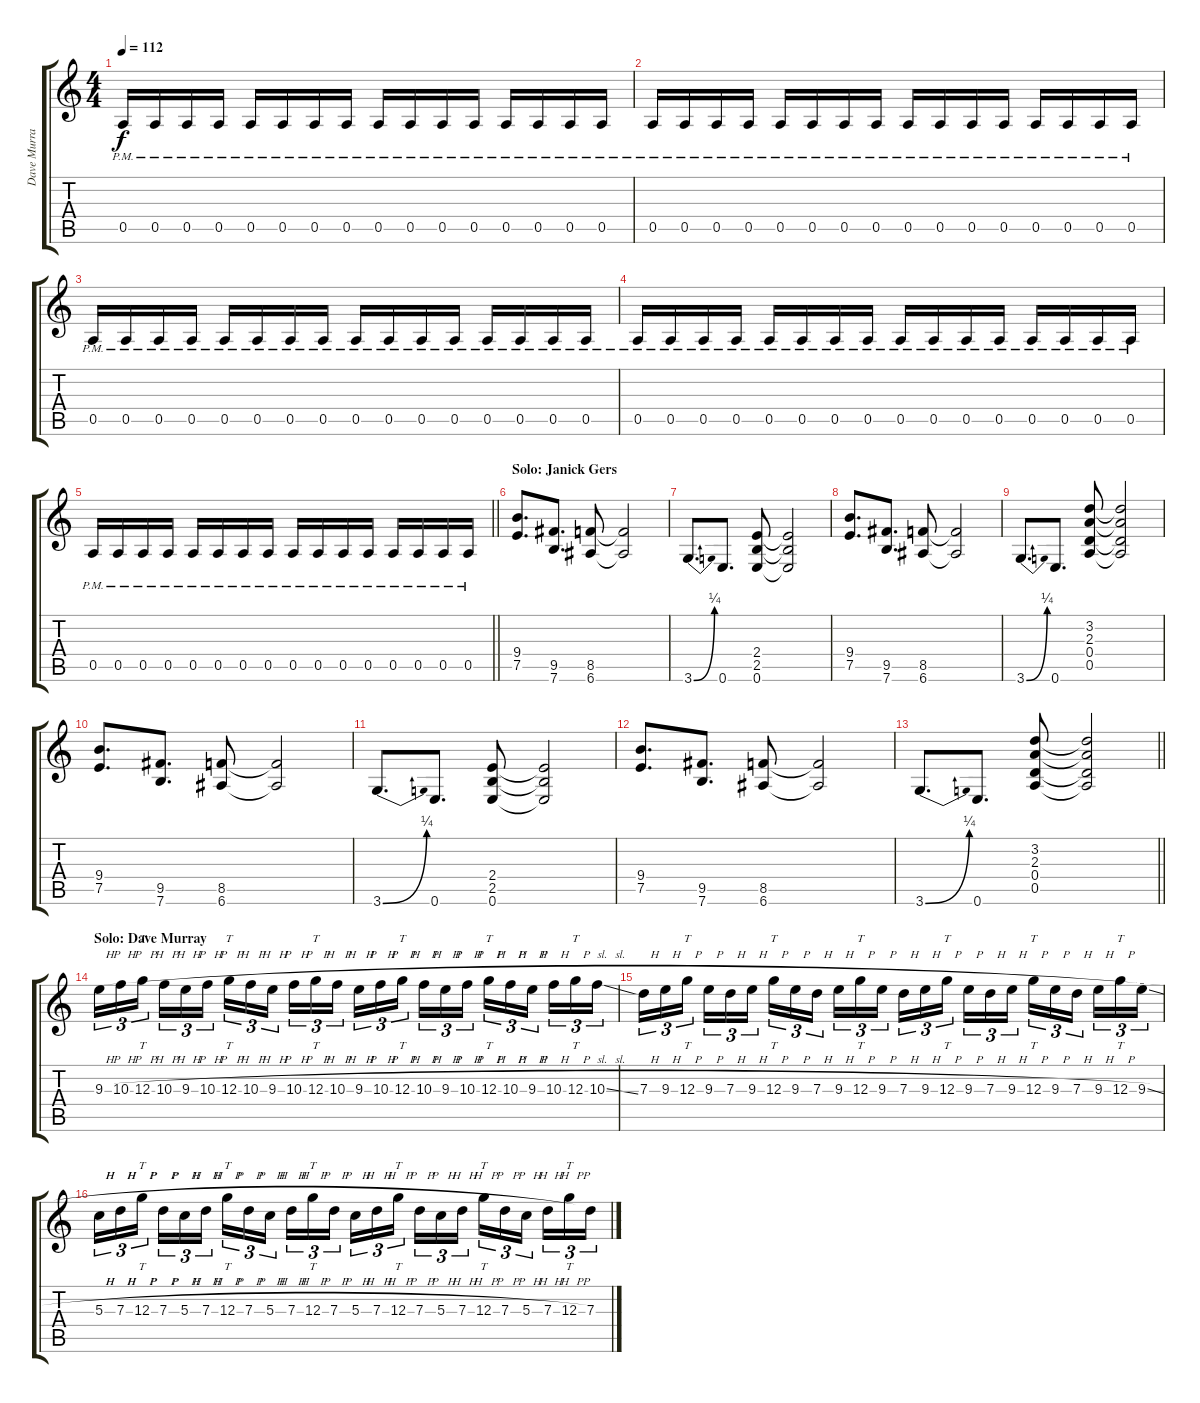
\track ("Dave Murray" "Dave Murra") {instrument overdrivenguitar}
\staff {score tabs}
\tuning (E4 B3 G3 D3 A2 E2) {hide}
\ts (4 4)
\tempo 112
\clef g2
\ks c
0.5{pm}.16{dy f} 0.5{pm}.16 0.5{pm}.16 0.5{pm}.16 0.5{pm}.16 0.5{pm}.16 0.5{pm}.16 0.5{pm}.16 0.5{pm}.16 0.5{pm}.16 0.5{pm}.16 0.5{pm}.16 0.5{pm}.16 0.5{pm}.16 0.5{pm}.16 0.5{pm}.16 |
0.5{pm}.16 0.5{pm}.16 0.5{pm}.16 0.5{pm}.16 0.5{pm}.16 0.5{pm}.16 0.5{pm}.16 0.5{pm}.16 0.5{pm}.16 0.5{pm}.16 0.5{pm}.16 0.5{pm}.16 0.5{pm}.16 0.5{pm}.16 0.5{pm}.16 0.5{pm}.16 |
0.5{pm}.16 0.5{pm}.16 0.5{pm}.16 0.5{pm}.16 0.5{pm}.16 0.5{pm}.16 0.5{pm}.16 0.5{pm}.16 0.5{pm}.16 0.5{pm}.16 0.5{pm}.16 0.5{pm}.16 0.5{pm}.16 0.5{pm}.16 0.5{pm}.16 0.5{pm}.16 |
0.5{pm}.16 0.5{pm}.16 0.5{pm}.16 0.5{pm}.16 0.5{pm}.16 0.5{pm}.16 0.5{pm}.16 0.5{pm}.16 0.5{pm}.16 0.5{pm}.16 0.5{pm}.16 0.5{pm}.16 0.5{pm}.16 0.5{pm}.16 0.5{pm}.16 0.5{pm}.16 |
\barLineRight lightlight
0.5{pm}.16 0.5{pm}.16 0.5{pm}.16 0.5{pm}.16 0.5{pm}.16 0.5{pm}.16 0.5{pm}.16 0.5{pm}.16 0.5{pm}.16 0.5{pm}.16 0.5{pm}.16 0.5{pm}.16 0.5{pm}.16 0.5{pm}.16 0.5{pm}.16 0.5{pm}.16 |
\section ("" "Solo: Janick Gers")
(9.4 7.5).8{d} (9.5 7.6).8{d} (8.5 6.6).8 (8.5{t} 6.6{t}).2 |
3.6{be (bend 0 0 60 1)}.8{d} 0.6.8{d} (2.4 2.5 0.6).8 (2.4{t} 2.5{t} 0.6{t}).2 |
(9.4 7.5).8{d} (9.5 7.6).8{d} (8.5 6.6).8 (8.5{t} 6.6{t}).2 |
3.6{be (bend 0 0 60 1)}.8{d} 0.6.8{d} (3.2 2.3 0.4 0.5).8 (3.2{t} 2.3{t} 0.4{t} 0.5{t}).2 |
(9.4 7.5).8{d} (9.5 7.6).8{d} (8.5 6.6).8 (8.5{t} 6.6{t}).2 |
3.6{be (bend 0 0 60 1)}.8{d} 0.6.8{d} (2.4 2.5 0.6).8 (2.4{t} 2.5{t} 0.6{t}).2 |
(9.4 7.5).8{d} (9.5 7.6).8{d} (8.5 6.6).8 (8.5{t} 6.6{t}).2 |
\barLineRight lightlight
3.6{be (bend 0 0 60 1)}.8{d} 0.6.8{d} (3.2 2.3 0.4 0.5).8 (3.2{t} 2.3{t} 0.4{t} 0.5{t}).2 |
\section ("" "Solo: Dave Murray")
9.3{h}.16{tu (3 2) volume 16 balance 7 instrument overdrivenguitar} 10.3{h}.16{tu (3 2)} 12.3{h}.16{tt tu (3 2) beam splitsecondary} 10.3{h}.16{tu (3 2)} 9.3{h}.16{tu (3 2)} 10.3{h}.16{tu (3 2)} 12.3{h}.16{tt tu (3 2)} 10.3{h}.16{tu (3 2)} 9.3{h}.16{tu (3 2) beam splitsecondary} 10.3{h}.16{tu (3 2)} 12.3{h}.16{tt tu (3 2)} 10.3{h}.16{tu (3 2)} 9.3{h}.16{tu (3 2)} 10.3{h}.16{tu (3 2)} 12.3{h}.16{tt tu (3 2) beam splitsecondary} 10.3{h}.16{tu (3 2)} 9.3{h}.16{tu (3 2)} 10.3{h}.16{tu (3 2)} 12.3{h}.16{tt tu (3 2)} 10.3{h}.16{tu (3 2)} 9.3{h}.16{tu (3 2) beam splitsecondary} 10.3{h}.16{tu (3 2)} 12.3{h}.16{tt tu (3 2)} 10.3{sl}.16{tu (3 2)} |
7.3{h}.16{tu (3 2)} 9.3{h}.16{tu (3 2)} 12.3{h}.16{tt tu (3 2) beam splitsecondary} 9.3{h}.16{tu (3 2)} 7.3{h}.16{tu (3 2)} 9.3{h}.16{tu (3 2)} 12.3{h}.16{tt tu (3 2)} 9.3{h}.16{tu (3 2)} 7.3{h}.16{tu (3 2) beam splitsecondary} 9.3{h}.16{tu (3 2)} 12.3{h}.16{tt tu (3 2)} 9.3{h}.16{tu (3 2)} 7.3{h}.16{tu (3 2)} 9.3{h}.16{tu (3 2)} 12.3{h}.16{tt tu (3 2) beam splitsecondary} 9.3{h}.16{tu (3 2)} 7.3{h}.16{tu (3 2)} 9.3{h}.16{tu (3 2)} 12.3{h}.16{tt tu (3 2)} 9.3{h}.16{tu (3 2)} 7.3{h}.16{tu (3 2) beam splitsecondary} 9.3{h}.16{tu (3 2)} 12.3{h}.16{tt tu (3 2)} 9.3{sl}.16{tu (3 2)} |
5.3{h}.16{tu (3 2)} 7.3{h}.16{tu (3 2)} 12.3{h}.16{tt tu (3 2) beam splitsecondary} 7.3{h}.16{tu (3 2)} 5.3{h}.16{tu (3 2)} 7.3{h}.16{tu (3 2)} 12.3{h}.16{tt tu (3 2)} 7.3{h}.16{tu (3 2)} 5.3{h}.16{tu (3 2) beam splitsecondary} 7.3{h}.16{tu (3 2)} 12.3{h}.16{tt tu (3 2)} 7.3{h}.16{tu (3 2)} 5.3{h}.16{tu (3 2)} 7.3{h}.16{tu (3 2)} 12.3{h}.16{tt tu (3 2) beam splitsecondary} 7.3{h}.16{tu (3 2)} 5.3{h}.16{tu (3 2)} 7.3{h}.16{tu (3 2)} 12.3{h}.16{tt tu (3 2)} 7.3{h}.16{tu (3 2)} 5.3{h}.16{tu (3 2) beam splitsecondary} 7.3{h}.16{tu (3 2)} 12.3{h}.16{tt tu (3 2)} 7.3{sl}.16{tu (3 2)}
